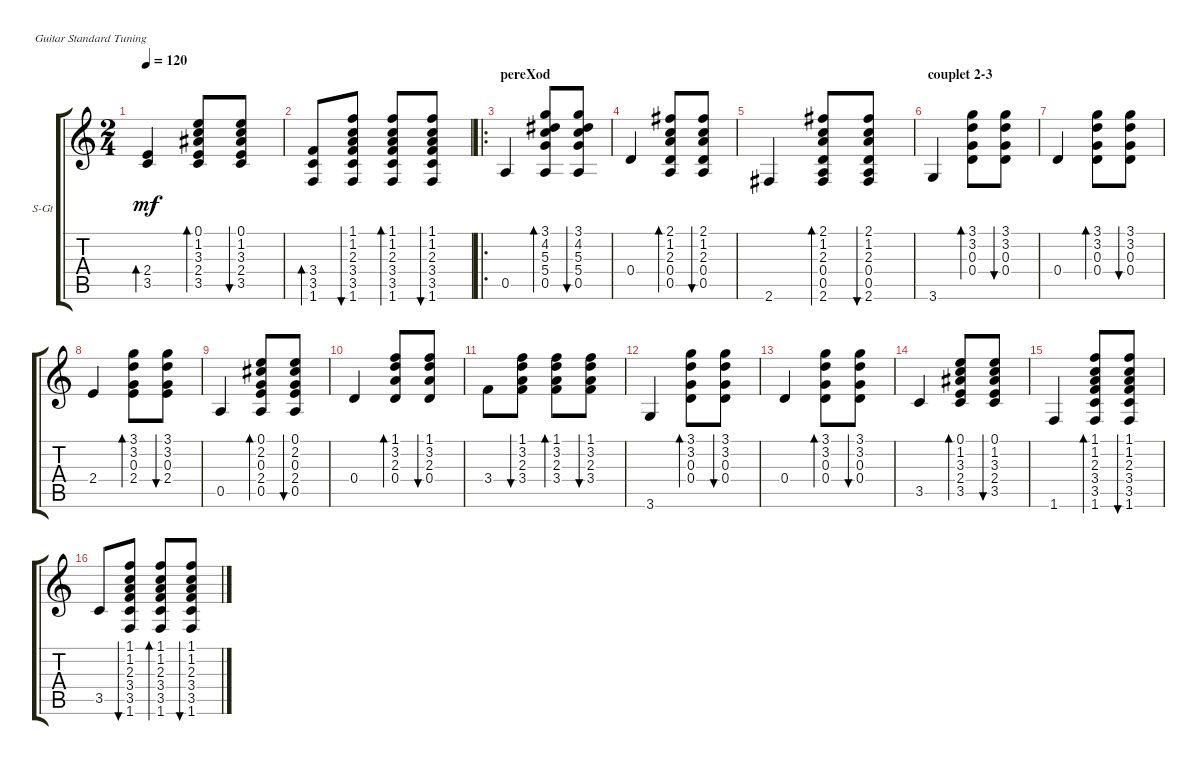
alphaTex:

\defaultSystemsLayout 4
\bracketExtendMode groupsimilarinstruments
\firstSystemTrackNameOrientation horizontal
\otherSystemsTrackNameOrientation horizontal
\track ("Steel Guitar" "S-Gt") {instrument acousticguitarsteel}
\staff {score tabs}
\tuning (E4 B3 G3 D3 A2 E2)
\ts (2 4)
\tempo 120
\clef g2
\ks c
(3.5 2.4).4{bd 30 dy mf} (3.3 2.4 1.2 0.1 3.5).8{bd 30} (3.3 2.4 1.2 0.1 3.5).8{bu 30} |
(1.6 3.5 3.4).8{bd 30} (2.3 3.4 1.2 1.1 1.6 3.5).8{bu 30} (2.3 3.4 1.2 1.1 1.6 3.5).8{bd 30} (2.3 3.4 1.2 1.1 1.6 3.5).8{bu 30} |
\ro
\section ("" "pereXod")
0.5.4 (5.3 5.4 4.2 3.1 0.5).8{bd 30} (5.3 5.4 4.2 3.1 0.5).8{bu 30} |
0.4.4 (2.3 0.4 1.2 2.1 0.5).8{bd 30} (2.3 0.4 1.2 2.1 0.5).8{bu 30} |
2.6.4 (2.3 0.4 1.2 2.1 0.5 2.6).8{bd 30} (2.3 0.4 1.2 2.1 0.5 2.6).8{bu 30} |
\section ("" "couplet 2-3")
3.6.4 (0.3 0.4 3.2 3.1).8{bd 30} (0.3 0.4 3.2 3.1).8{bu 30} |
0.4.4 (0.3 0.4 3.2 3.1).8{bd 30} (0.3 0.4 3.2 3.1).8{bu 30} |
2.4.4 (0.3 2.4 3.2 3.1).8{bd 30} (0.3 2.4 3.2 3.1).8{bu 30} |
0.5.4 (0.3 2.4 2.2 0.1 0.5).8{bd 30} (0.3 2.4 2.2 0.1 0.5).8{bu 30} |
0.4.4 (2.3 0.4 3.2 1.1).8{bd 30} (2.3 0.4 3.2 1.1).8{bu 30} |
3.4.8 (2.3 3.4 3.2 1.1).8{bu 30} (2.3 3.4 3.2 1.1).8{bd 30} (2.3 3.4 3.2 1.1).8{bu 30} |
3.6.4 (0.3 0.4 3.2 3.1).8{bd 30} (0.3 0.4 3.2 3.1).8{bu 30} |
0.4.4 (0.3 0.4 3.2 3.1).8{bd 30} (0.3 0.4 3.2 3.1).8{bu 30} |
3.5.4 (3.3 2.4 1.2 0.1 3.5).8{bd 30} (3.3 2.4 1.2 0.1 3.5).8{bu 30} |
1.6.4 (2.3 3.4 1.2 1.1 1.6 3.5).8{bd 30} (2.3 3.4 1.2 1.1 1.6 3.5).8{bu 30} |
3.5.8 (2.3 3.4 1.2 1.1 1.6 3.5).8{bu 30} (2.3 3.4 1.2 1.1 1.6 3.5).8{bd 30} (2.3 3.4 1.2 1.1 1.6 3.5).8{bu 30}
